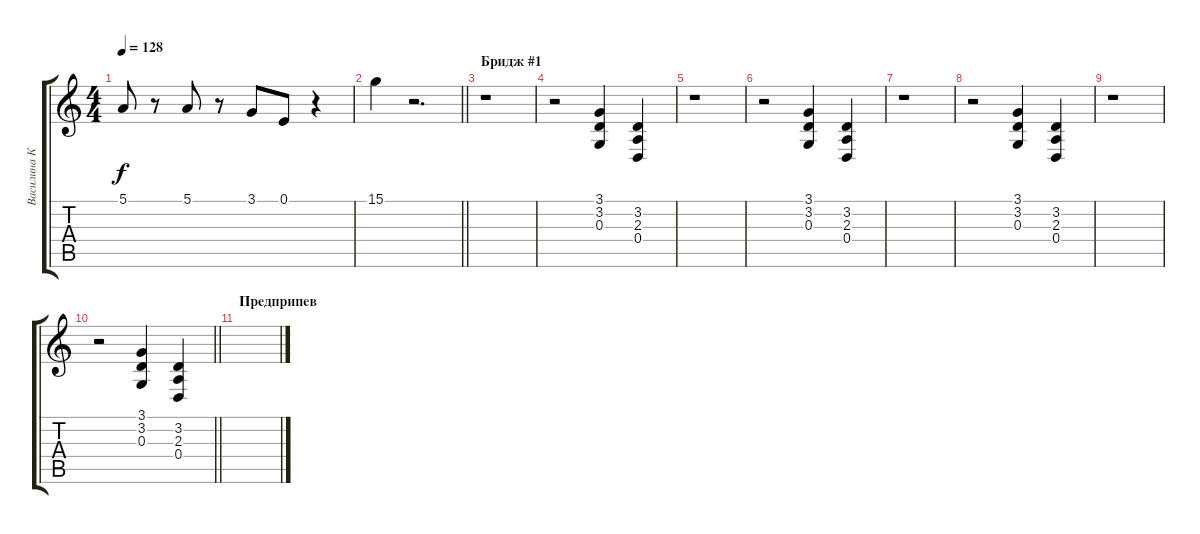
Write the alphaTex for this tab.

\track ("Василина Кичигина" "Василина К") {instrument acousticgrandpiano}
\staff {score tabs}
\tuning (E4 B3 G3 D3 A2 E2) {hide}
\ts (4 4)
\tempo 128
\clef g2
\ks c
5.1.8{dy f} r.8 5.1.8 r.8 3.1.8 0.1.8 r.4 |
\barLineRight lightlight
15.1.4 r.2{d} |
\section ("" "Бридж #1")
r.1{volume 8 instrument choiraahs} |
r.2 (3.1 3.2 0.3).4 (3.2 2.3 0.4).4 |
r.1 |
r.2 (3.1 3.2 0.3).4 (3.2 2.3 0.4).4 |
r.1 |
r.2 (3.1 3.2 0.3).4 (3.2 2.3 0.4).4 |
r.1 |
\barLineRight lightlight
r.2 (3.1 3.2 0.3).4 (3.2 2.3 0.4).4 |
\section ("" "Предприпев")
